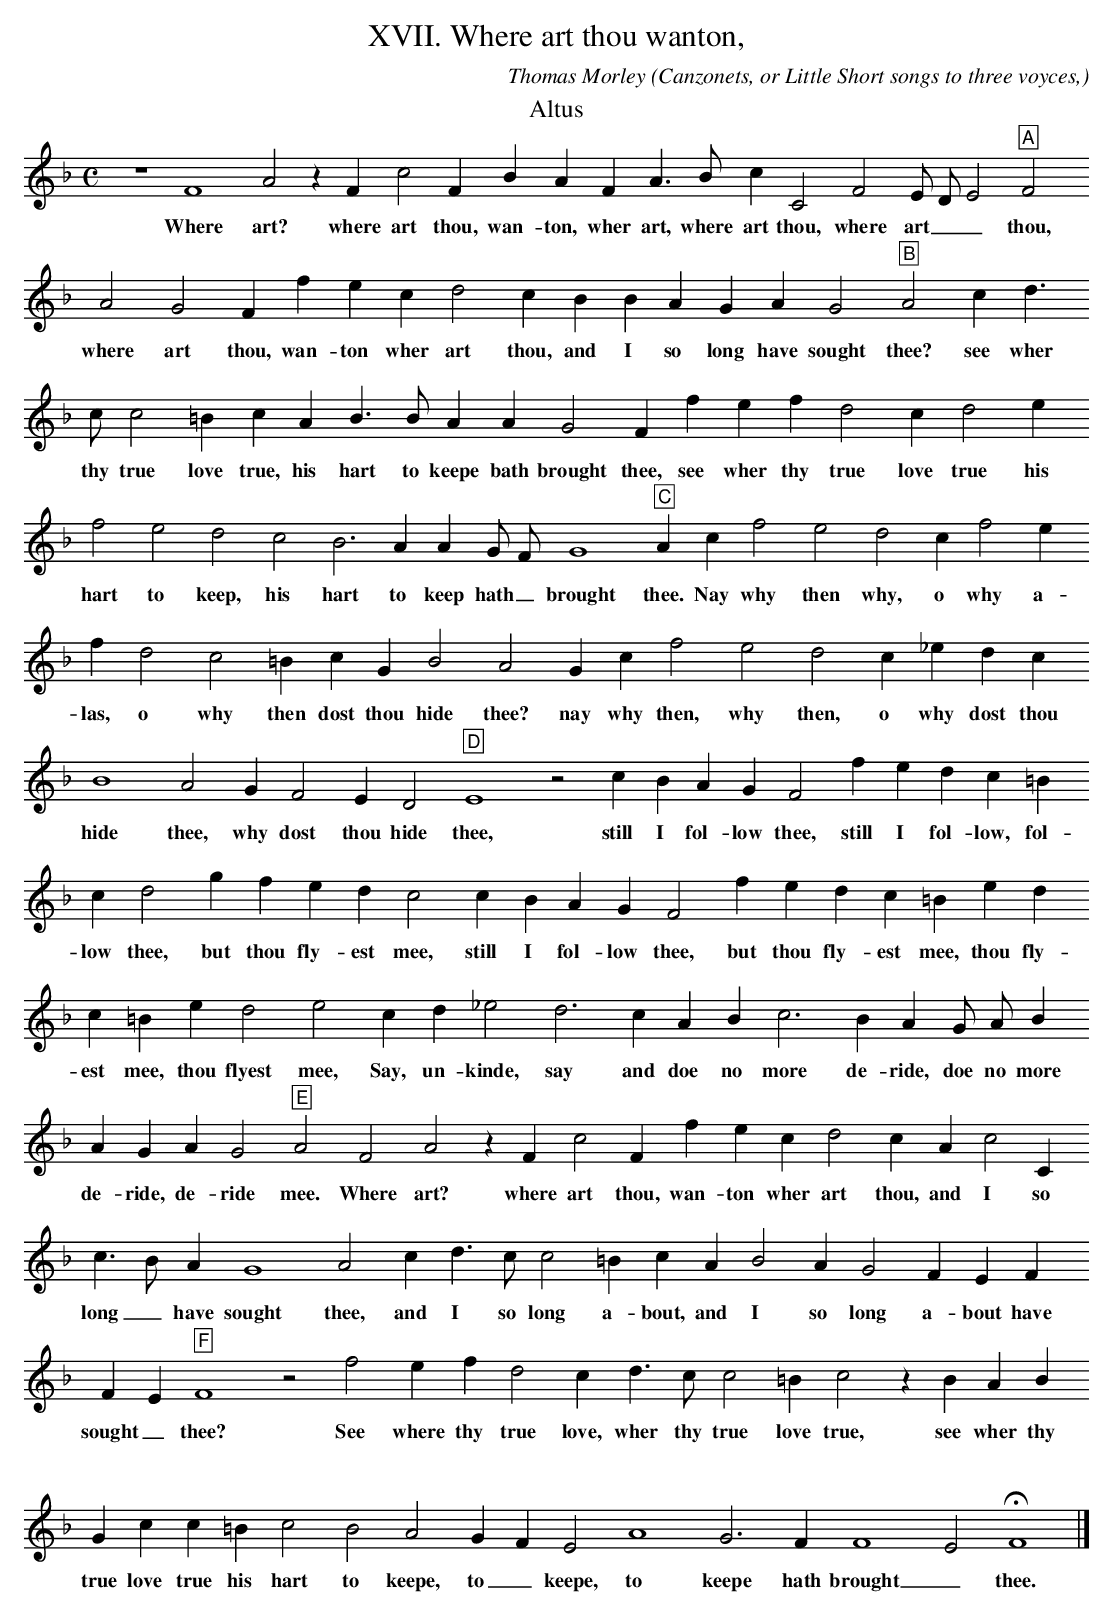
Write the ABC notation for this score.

X:1
T:XVII. Where art thou wanton,
O: Canzonets, or Little Short songs to three voyces,
C: Thomas Morley
M:C
K:F maj
T: Altus
L:1/4
z4 F4 A2 z F c2 F B A F\
w:Where art? where art thou, wan- ton, wher
A > B c C2 F2 E/ D/ E2 "A"F2 A2\
w:art, where art thou, where art _ _ thou, where
G2 F f e c d2 c B B A G A G2 "B"A2 c d > c\
w:art thou, wan- ton wher art thou, and I so long have sought thee? see wher thy
c2 =B c A B >  B A A G2 F f e f d2\
w:true love true, his hart to keepe bath brought thee, see wher thy true
c d2 e f2 e2 d2 c2 B3 A A G/ F/ G4 "C"A c f2\
w:love true his hart to keep, his hart to keep hath _ brought thee.  Nay why
e2 d2 c f2 e f d2 c2 =B c G B2 A2 G c f2\
w:then why, o why a- las, o why then dost thou hide thee? nay why then,
e2 d2 c _e d c B4 A2 G F2 E D2 "D"E4 z2 c B\
w:why then, o why dost thou hide thee, why dost thou hide thee, still I
A G F2 f e d c =B c d2 g f e d c2 c B A G F2\
w:fol- low thee, still I fol- low, fol- low thee, but thou fly- est mee, still I fol- low thee,
f e d c =B e d c =B e d2 e2 c d _e2 d3 c\
w:but thou fly- est mee, thou fly- est mee, thou flyest mee, Say, un- kinde, say and
A B c3 B A G/ A/ B A G A G2 "E"A2 F2 A2 z F\
w:doe no more de- ride, doe no more de- ride, de- ride mee.  Where art? where
c2 F f e c d2 c A c2 C c > B A G4 A2 c d > c\
w:art thou, wan- ton wher art thou, and I so long _ have sought thee, and I so
c2 =B c A B2 A G2 F E F F E "F"F4 z2 f2 e f d2\
w:long a- bout, and I so long a- bout have sought _ thee?  See where thy true
c d > c c2 =B c2 z B A B G c c =B c2 B2\
w:love, wher thy true love true, see wher thy true love true his hart to
A2 G F E2 A4 G3 F F4 E2 HF4 |]\
w:keepe, to _ keepe, to keepe hath brought _ thee.
